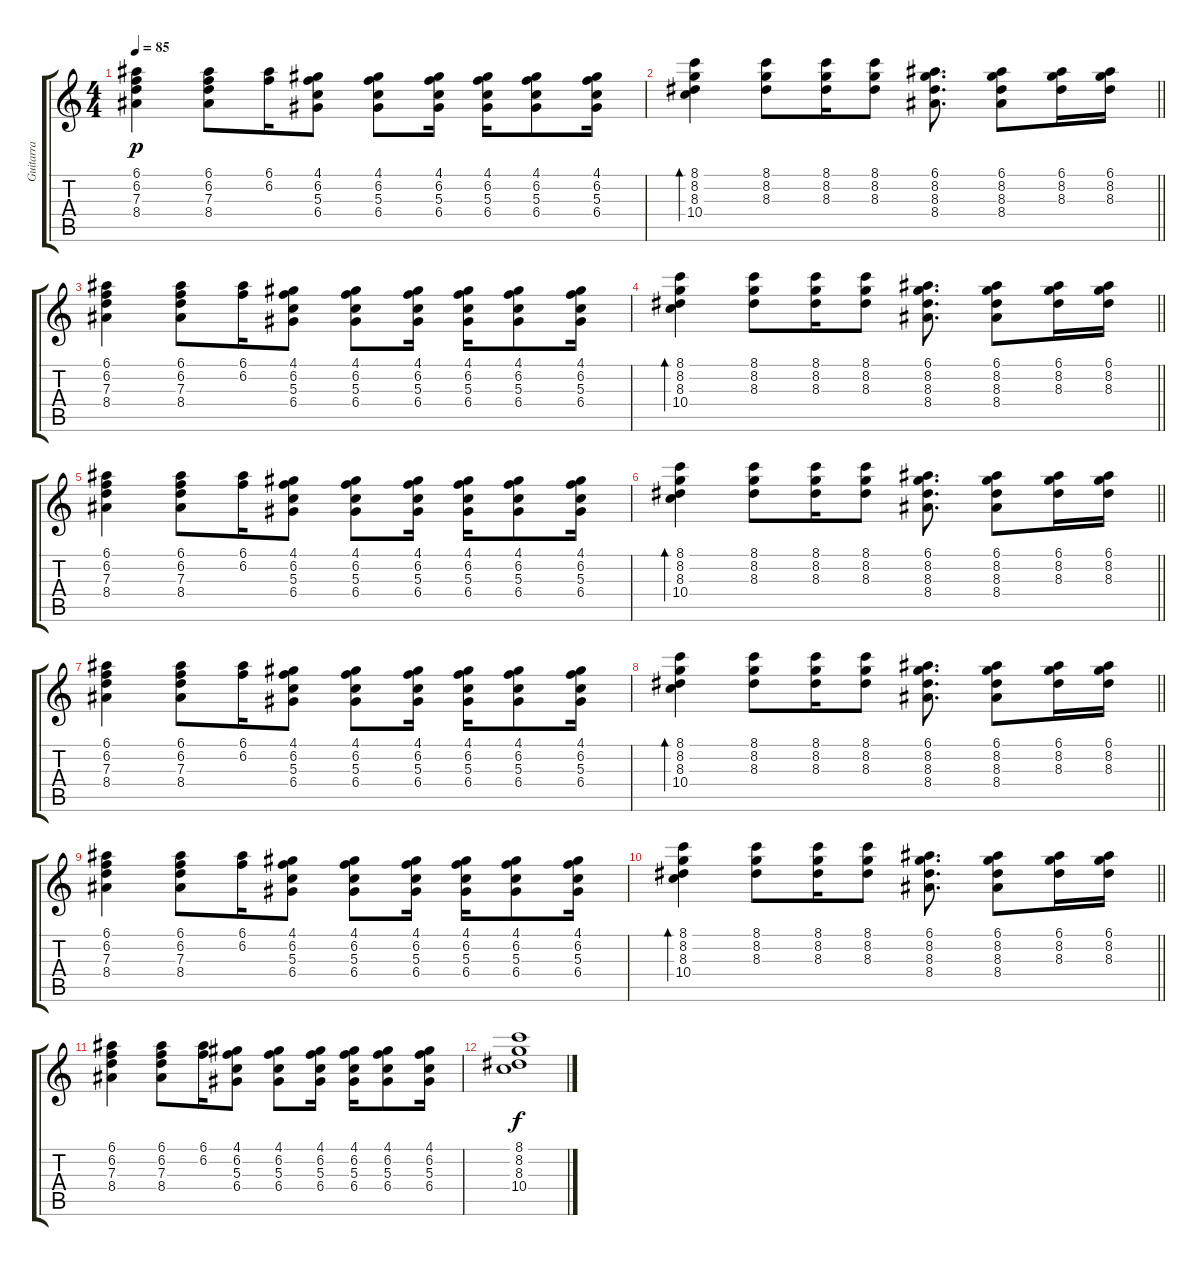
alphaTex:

\track ("Guitarra" "Guitarra") {instrument acousticguitarsteel}
\staff {score tabs}
\tuning (E4 B3 G3 D3 A2 E2) {hide}
\ts (4 4)
\tempo 85
\clef g2
\ks c
(6.1 6.2 7.3 8.4).4{dy p} (6.1 6.2 7.3 8.4).8 (6.1 6.2).16 (4.1 6.2 5.3 6.4).8 (4.1 6.2 5.3 6.4).8 (4.1 6.2 5.3 6.4).16 (4.1 6.2 5.3 6.4).16 (4.1 6.2 5.3 6.4).8 (4.1 6.2 5.3 6.4).16 |
\barLineRight lightlight
(8.1 8.2 8.3 10.4).4{bd 30} (8.1 8.2 8.3).8 (8.1 8.2 8.3).16 (8.1 8.2 8.3).8 (6.1 8.2 8.3 8.4).8{d} (6.1 8.2 8.3 8.4).8 (6.1 8.2 8.3).16 (6.1 8.2 8.3).16 |
(6.1 6.2 7.3 8.4).4 (6.1 6.2 7.3 8.4).8 (6.1 6.2).16 (4.1 6.2 5.3 6.4).8 (4.1 6.2 5.3 6.4).8 (4.1 6.2 5.3 6.4).16 (4.1 6.2 5.3 6.4).16 (4.1 6.2 5.3 6.4).8 (4.1 6.2 5.3 6.4).16 |
\barLineRight lightlight
(8.1 8.2 8.3 10.4).4{bd 30} (8.1 8.2 8.3).8 (8.1 8.2 8.3).16 (8.1 8.2 8.3).8 (6.1 8.2 8.3 8.4).8{d} (6.1 8.2 8.3 8.4).8 (6.1 8.2 8.3).16 (6.1 8.2 8.3).16 |
(6.1 6.2 7.3 8.4).4 (6.1 6.2 7.3 8.4).8 (6.1 6.2).16 (4.1 6.2 5.3 6.4).8 (4.1 6.2 5.3 6.4).8 (4.1 6.2 5.3 6.4).16 (4.1 6.2 5.3 6.4).16 (4.1 6.2 5.3 6.4).8 (4.1 6.2 5.3 6.4).16 |
\barLineRight lightlight
(8.1 8.2 8.3 10.4).4{bd 30} (8.1 8.2 8.3).8 (8.1 8.2 8.3).16 (8.1 8.2 8.3).8 (6.1 8.2 8.3 8.4).8{d} (6.1 8.2 8.3 8.4).8 (6.1 8.2 8.3).16 (6.1 8.2 8.3).16 |
(6.1 6.2 7.3 8.4).4 (6.1 6.2 7.3 8.4).8 (6.1 6.2).16 (4.1 6.2 5.3 6.4).8 (4.1 6.2 5.3 6.4).8 (4.1 6.2 5.3 6.4).16 (4.1 6.2 5.3 6.4).16 (4.1 6.2 5.3 6.4).8 (4.1 6.2 5.3 6.4).16 |
\barLineRight lightlight
(8.1 8.2 8.3 10.4).4{bd 30} (8.1 8.2 8.3).8 (8.1 8.2 8.3).16 (8.1 8.2 8.3).8 (6.1 8.2 8.3 8.4).8{d} (6.1 8.2 8.3 8.4).8 (6.1 8.2 8.3).16 (6.1 8.2 8.3).16 |
(6.1 6.2 7.3 8.4).4 (6.1 6.2 7.3 8.4).8 (6.1 6.2).16 (4.1 6.2 5.3 6.4).8 (4.1 6.2 5.3 6.4).8 (4.1 6.2 5.3 6.4).16 (4.1 6.2 5.3 6.4).16 (4.1 6.2 5.3 6.4).8 (4.1 6.2 5.3 6.4).16 |
\barLineRight lightlight
(8.1 8.2 8.3 10.4).4{bd 30} (8.1 8.2 8.3).8 (8.1 8.2 8.3).16 (8.1 8.2 8.3).8 (6.1 8.2 8.3 8.4).8{d} (6.1 8.2 8.3 8.4).8 (6.1 8.2 8.3).16 (6.1 8.2 8.3).16 |
(6.1 6.2 7.3 8.4).4 (6.1 6.2 7.3 8.4).8 (6.1 6.2).16 (4.1 6.2 5.3 6.4).8 (4.1 6.2 5.3 6.4).8 (4.1 6.2 5.3 6.4).16 (4.1 6.2 5.3 6.4).16 (4.1 6.2 5.3 6.4).8 (4.1 6.2 5.3 6.4).16 |
(8.1 8.2 8.3 10.4).1{dy f}
